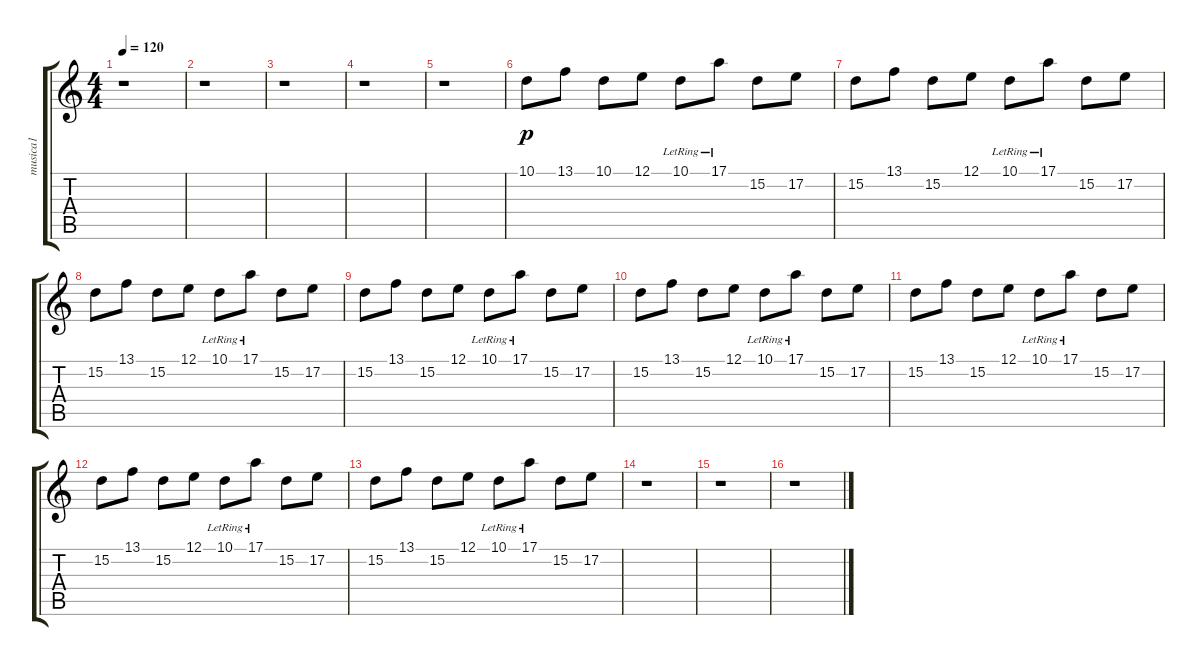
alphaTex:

\track ("musica1" "musica1") {instrument stringensemble1}
\staff {score tabs}
\tuning (E4 B3 G3 D3 A2 E2) {hide}
\ts (4 4)
\tempo 120
\clef g2
\ks c
r.1{dy p} |
r.1 |
r.1 |
r.1 |
r.1 |
10.1.8{balance 8 instrument marimba} 13.1.8{instrument marimba} 10.1.8{instrument marimba} 12.1.8{instrument marimba} 10.1{lr}.8{instrument marimba} 17.1{lr}.8{instrument marimba} 15.2.8{instrument marimba} 17.2.8{instrument marimba} |
15.2.8{balance 8 instrument marimba} 13.1.8{instrument marimba} 15.2.8{instrument marimba} 12.1.8{instrument marimba} 10.1{lr}.8{instrument marimba} 17.1{lr}.8{instrument marimba} 15.2.8{instrument marimba} 17.2.8{instrument marimba} |
15.2.8{balance 8 instrument marimba} 13.1.8{instrument marimba} 15.2.8{instrument marimba} 12.1.8{instrument marimba} 10.1{lr}.8{instrument marimba} 17.1{lr}.8{instrument marimba} 15.2.8{instrument marimba} 17.2.8{instrument marimba} |
15.2.8{balance 8 instrument marimba} 13.1.8{instrument marimba} 15.2.8{instrument marimba} 12.1.8{instrument marimba} 10.1{lr}.8{instrument marimba} 17.1{lr}.8{instrument marimba} 15.2.8{instrument marimba} 17.2.8{instrument marimba} |
15.2.8{balance 8 instrument marimba} 13.1.8{instrument marimba} 15.2.8{instrument marimba} 12.1.8{instrument marimba} 10.1{lr}.8{instrument marimba} 17.1{lr}.8{instrument marimba} 15.2.8{instrument marimba} 17.2.8{instrument marimba} |
15.2.8{balance 8 instrument marimba} 13.1.8{instrument marimba} 15.2.8{instrument marimba} 12.1.8{instrument marimba} 10.1{lr}.8{instrument marimba} 17.1{lr}.8{instrument marimba} 15.2.8{instrument marimba} 17.2.8{instrument marimba} |
15.2.8{balance 8 instrument marimba} 13.1.8{instrument marimba} 15.2.8{instrument marimba} 12.1.8{instrument marimba} 10.1{lr}.8{instrument marimba} 17.1{lr}.8{instrument marimba} 15.2.8{instrument marimba} 17.2.8{instrument marimba} |
15.2.8{balance 8 instrument marimba} 13.1.8{instrument marimba} 15.2.8{instrument marimba} 12.1.8{instrument marimba} 10.1{lr}.8{instrument marimba} 17.1{lr}.8{instrument marimba} 15.2.8{instrument marimba} 17.2.8{instrument marimba} |
r.1 |
r.1 |
r.1
